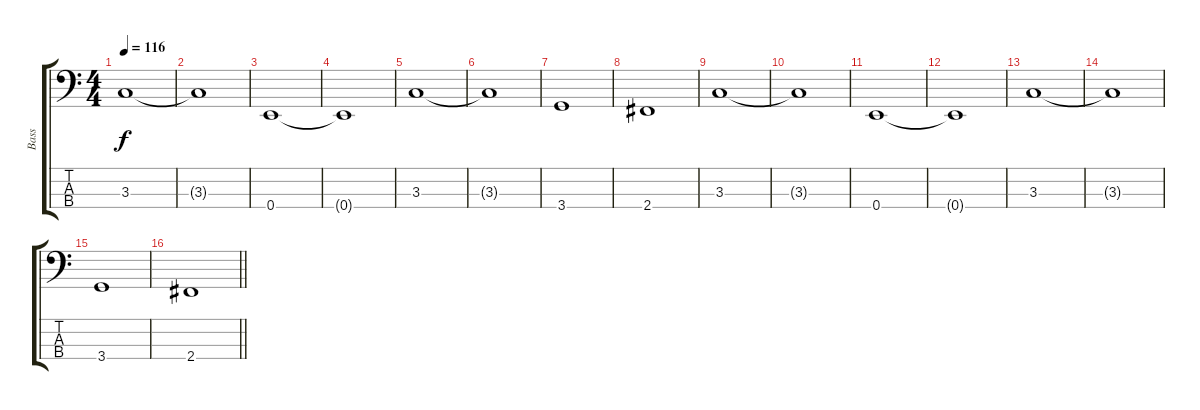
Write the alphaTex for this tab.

\track ("Bass" "Bass") {instrument electricbassfinger}
\staff {score tabs}
\tuning (G2 D2 A1 E1) {hide}
\ts (4 4)
\tempo 116
\clef f4
\ks c
3.3.1{dy f} |
3.3{t}.1 |
0.4.1 |
0.4{t}.1 |
3.3.1 |
3.3{t}.1 |
3.4.1 |
2.4.1 |
3.3.1 |
3.3{t}.1 |
0.4.1 |
0.4{t}.1 |
3.3.1 |
3.3{t}.1 |
3.4.1 |
\barLineRight lightlight
2.4.1
